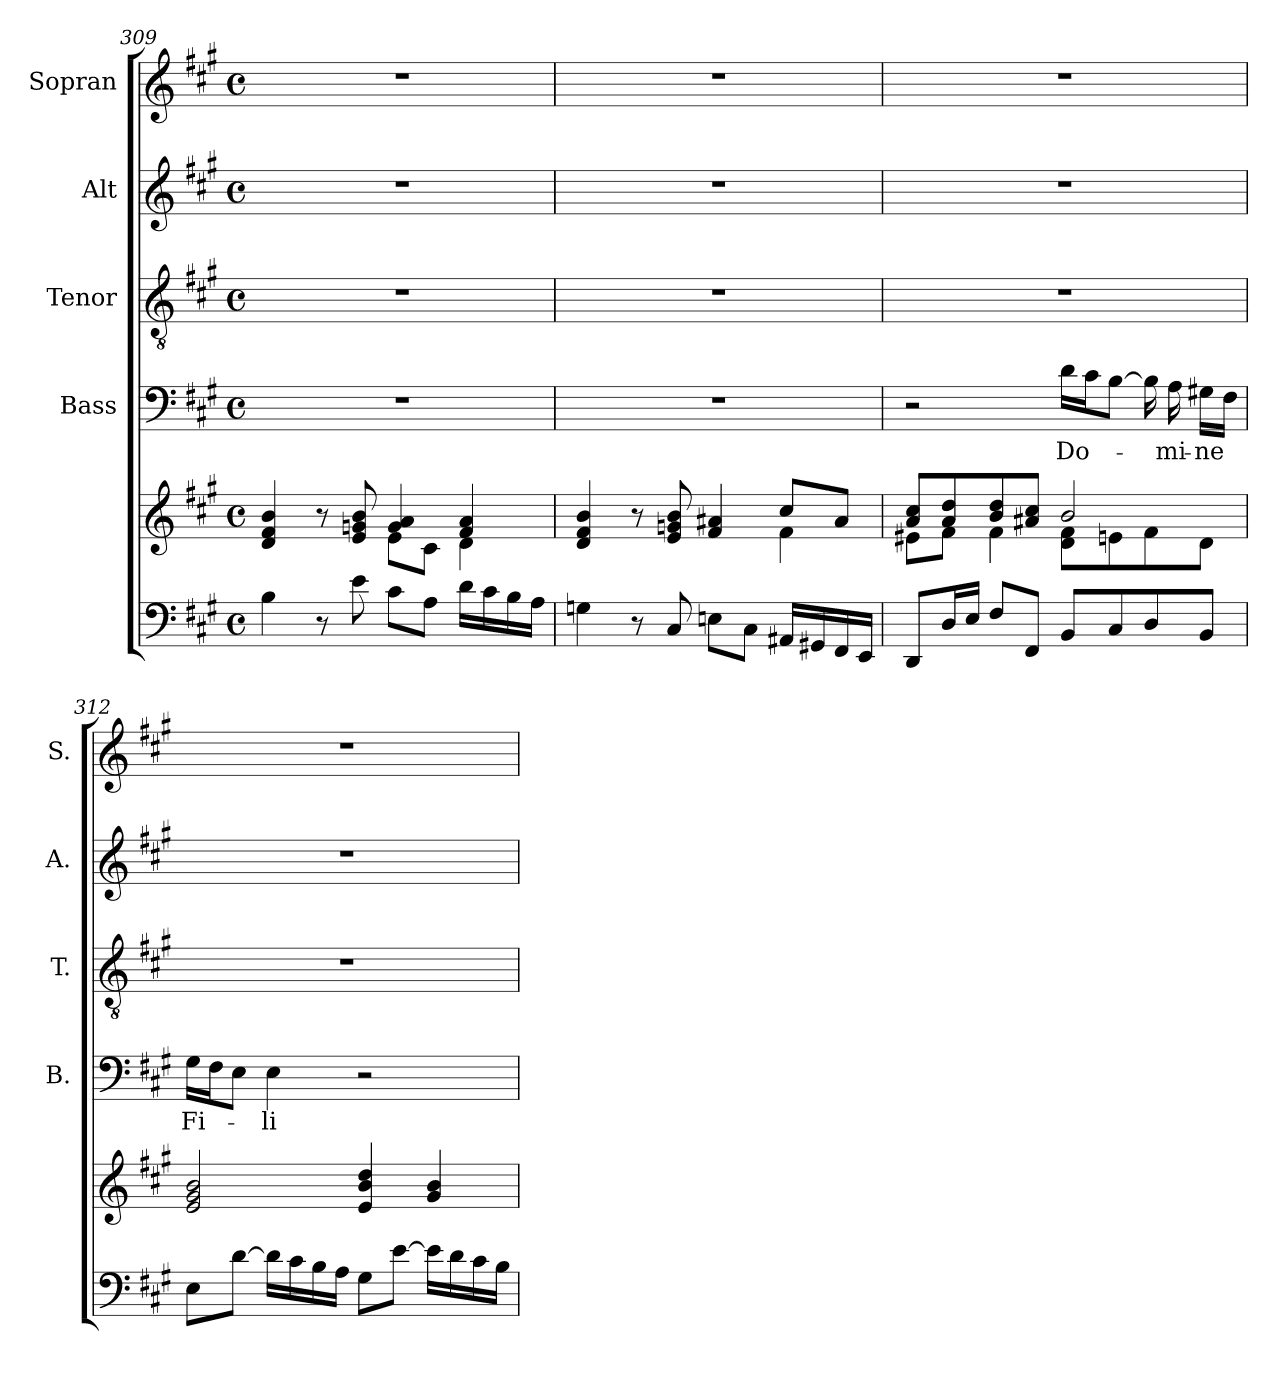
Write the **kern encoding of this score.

**kern	**kern	**kern	**text	**kern	**kern	**kern
*part5	*part5	*part4	*part4	*part3	*part2	*part1
*staff6	*staff5	*staff4	*staff4	*staff3	*staff2	*staff1
*	*	*I"Bass	*	*I"Tenor	*I"Alt	*I"Sopran
*	*	*I'B.	*	*I'T.	*I'A.	*I'S.
!!LO:PB:g=z
*clefF4	*clefG2	*clefF4	*	*clefGv2	*clefG2	*clefG2
*k[f#c#g#]	*k[f#c#g#]	*k[f#c#g#]	*	*k[f#c#g#]	*k[f#c#g#]	*k[f#c#g#]
*A:	*A:	*A:	*	*A:	*A:	*A:
*M4/4	*M4/4	*M4/4	*	*M4/4	*M4/4	*M4/4
*met(c)	*met(c)	*met(c)	*	*met(c)	*met(c)	*met(c)
=309	=309	=309	=309	=309	=309	=309
*	*^	*	*	*	*	*
4B\	4d/ 4f#/ 4b/	2ryy	1r	.	1r	1r	1r
8r	8r	.	.	.	.	.	.
8e\	8e/ 8gn/ 8b/	.	.	.	.	.	.
8c#\L	4g/ 4a/	8e\L	.	.	.	.	.
8A\J	.	8c#\J	.	.	.	.	.
16d\LL	4f#/ 4a/	4d\	.	.	.	.	.
16c#\	.	.	.	.	.	.	.
16B\	.	.	.	.	.	.	.
16A\JJ	.	.	.	.	.	.	.
=310	=310	=310	=310	=310	=310	=310	=310
4Gn\	4d/ 4f#/ 4b/	2.ryy	1r	.	1r	1r	1r
8r	8r	.	.	.	.	.	.
8C#/	8e/ 8gn/ 8b/	.	.	.	.	.	.
8En\L	4f#/ 4a#X/	.	.	.	.	.	.
8C#\J	.	.	.	.	.	.	.
16AA#X/LL	8cc#/L	4f#\	.	.	.	.	.
16GG#X/	.	.	.	.	.	.	.
16FF#/	8a#/J	.	.	.	.	.	.
16EE/JJ	.	.	.	.	.	.	.
=311	=311	=311	=311	=311	=311	=311	=311
8DD/L	8a/ 8cc#/L	8e#X\L	2r	.	1r	1r	1r
16D/L	8a/ 8dd/	8f#\J	.	.	.	.	.
16E/JJ	.	.	.	.	.	.	.
8F#/L	8b/ 8dd/	4f#\	.	.	.	.	.
8FF#/J	8a#X/ 8cc#/J	.	.	.	.	.	.
!	!	!	!	!LO:LY:b	!	!	!
8BB/L	2b/	8d\ 8f#\L	16d\LL	Do-	.	.	.
.	.	.	16c#\J	.	.	.	.
8C#/	.	8en\	[8B\J	.	.	.	.
8D/	.	8f#\	16B\]	.	.	.	.
!	!	!	!	!LO:LY:b	!	!	!
.	.	.	16A\	-mi-	.	.	.
!	!	!	!	!LO:LY:b	!	!	!
8BB/J	.	8d\J	16G#X\LL	-ne	.	.	.
.	.	.	16F#\JJ	.	.	.	.
*	*v	*v	*	*	*	*	*
!!LO:LB:g=z
=312	=312	=312	=312	=312	=312	=312
!	!	!	!LO:LY:b	!	!	!
8E\L	2e/ 2g#/ 2b/	16G#\LL	Fi-	1r	1r	1r
.	.	16F#\J	.	.	.	.
[8d\J	.	8E\J	.	.	.	.
!	!	!	!LO:LY:b	!	!	!
16d\LL]	.	4E\	-li	.	.	.
16c#\	.	.	.	.	.	.
16B\	.	.	.	.	.	.
16A\JJ	.	.	.	.	.	.
8G#\L	4e/ 4b/ 4dd/	2r	.	.	.	.
[8e\J	.	.	.	.	.	.
16e\LL]	4g#/ 4b/	.	.	.	.	.
16d\	.	.	.	.	.	.
16c#\	.	.	.	.	.	.
16B\JJ	.	.	.	.	.	.
=	=	=	=	=	=	=
*-	*-	*-	*-	*-	*-	*-
